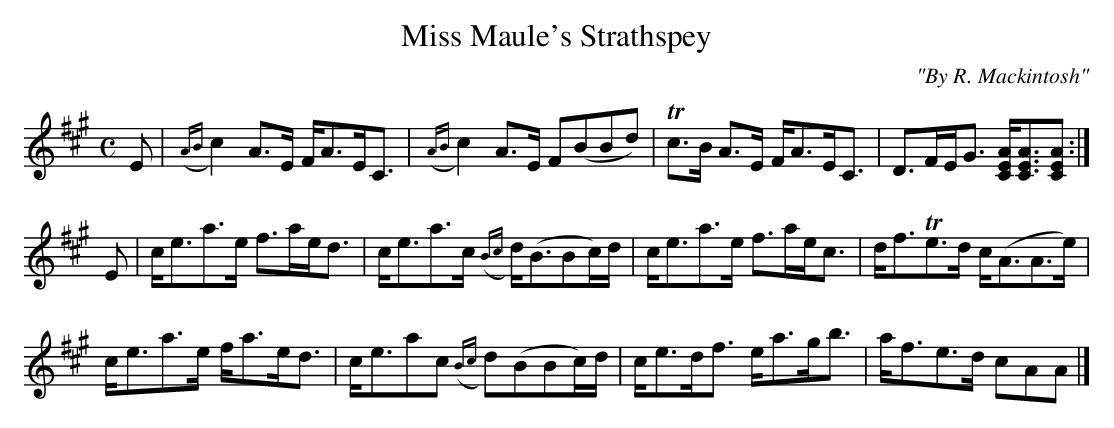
X:1
T:Miss Maule's Strathspey
C:"By R. Mackintosh"
L:1/8
M:C
K:A
E|({AB}c2) A>E F<AE<C|({AB}c2) A>E F(BBd)    |Tc>B A>E F<AE<C|D>FE<G [C/E/A/][C3/2E3/2A3/2][CEA]:|
E|c<ea>e       f>ae<d|c<ea>c ({Bc}d)<(BBc/)d/|c<ea>e   f>ae<c|d<fTe>d c<(AA>e)|
  c<ea>e       f<ae<d|c<eac  ({Bc}d)(BBc/)d/ |c<ed<f   e<ag<b|a<fe>d  cAA    |]
